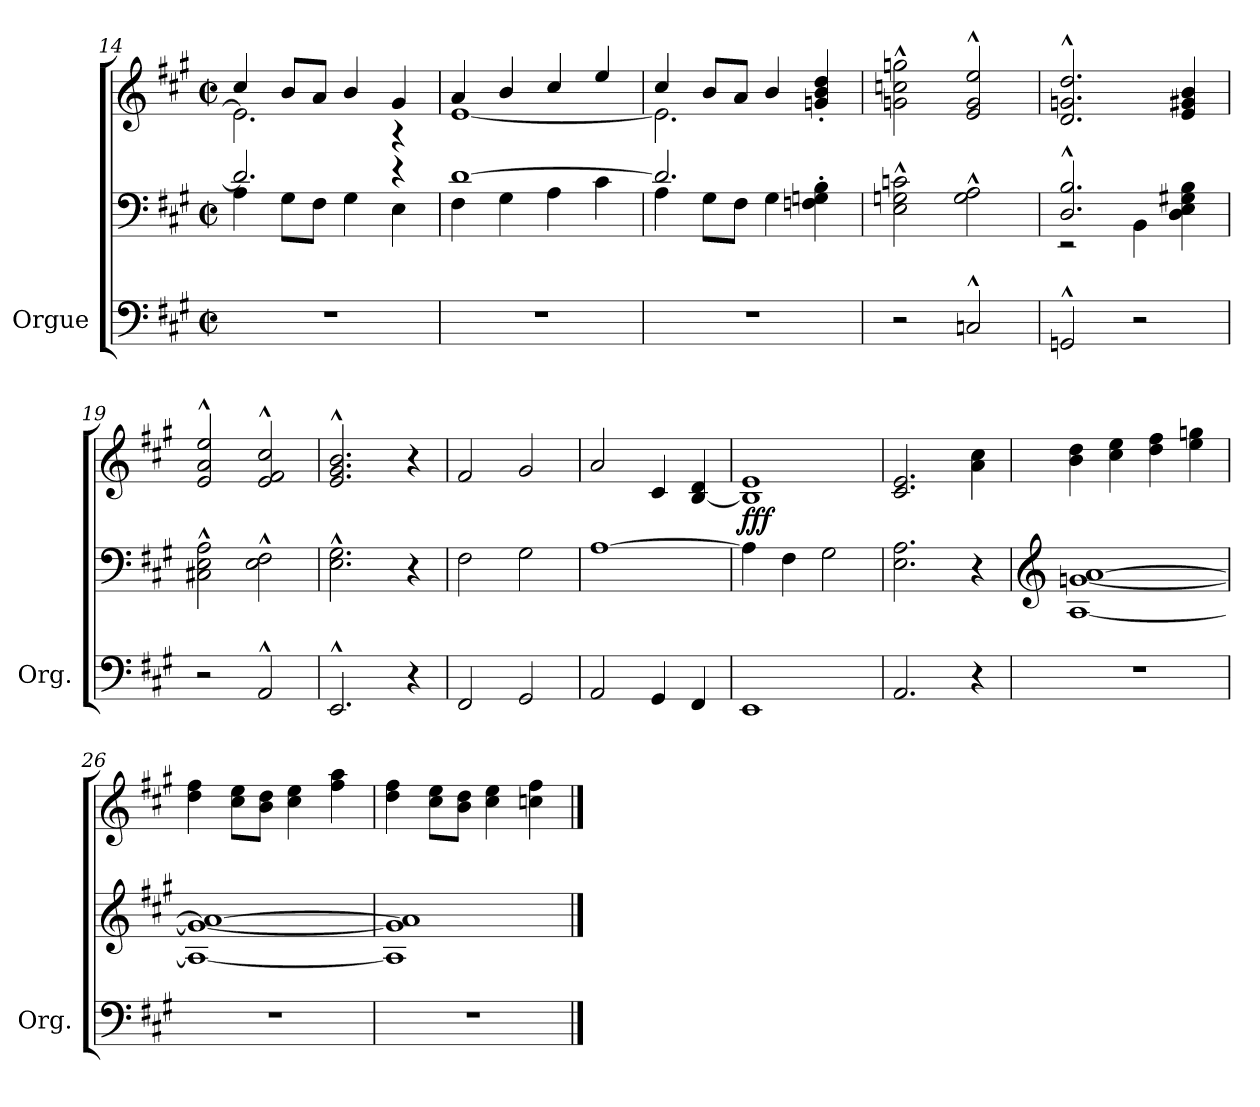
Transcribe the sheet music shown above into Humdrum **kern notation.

**kern	**kern	**kern	**dynam
*part1	*part1	*part1	*part1
*staff3	*staff2	*staff1	*staff1/2/3
*I"Orgue	*	*	*
*I'Org.	*	*	*
!!LO:LB:g=z
*clefF4	*clefF4	*clefG2	*
*k[f#c#g#]	*k[f#c#g#]	*k[f#c#g#]	*
*M2/2	*M2/2	*M2/2	*
*met(c|)	*met(c|)	*met(c|)	*
=14	=14	=14	=14
*	*^	*^	*
1r	2.d/]	4A\	4cc#/	2.e\]	.
.	.	8G#\L	8b/L	.	.
.	.	8F#\J	8a/J	.	.
.	.	4G#\	4b/	.	.
.	4r	4E\	4g#/	4r	.
=15	=15	=15	=15	=15	=15
1r	[1d	4F#\	4a/	[1e	.
.	.	4G#\	4b/	.	.
.	.	4A\	4cc#/	.	.
.	.	4c#\	4ee/	.	.
=16	=16	=16	=16	=16	=16
1r	2.d/]	4A\	4cc#/	2.e\]	.
.	.	8G#\L	8b/L	.	.
.	.	8F#\J	8a/J	.	.
.	.	4G#\	4b/	.	.
.	4Fn\' 4Gn\' 4B\'	4ryy	4gn/' 4b/' 4dd/'	4ryy	.
*	*v	*v	*	*	*
*	*	*v	*v	*
=17	=17	=17	=17
2r	2E\^^ 2Gn\^^ 2cn\^^	2gn\^^ 2ccn\^^ 2ggn\^^	.
2Cn^^/	2G\^^ 2A\^^	2e/^^ 2g/^^ 2ee/^^	.
=18	=18	=18	=18
*	*^	*	*
2GGn^^/	2.D/^^ 2.B/^^	2r	2.d/^^ 2.gn/^^ 2.dd/^^	.
2r	.	4BB\	.	.
.	4D\ 4E\ 4G#X\ 4B\	4ryy	4e/ 4g#X/ 4b/	.
*	*v	*v	*	*
=19	=19	=19	=19
2r	2C#X\^^ 2E\^^ 2A\^^	2e/^^ 2a/^^ 2ee/^^	.
2AA^^/	2E\^^ 2F#\^^	2e/^^ 2f#/^^ 2cc#/^^	.
=20	=20	=20	=20
2.EE^^/	2.E\^^ 2.G#\^^	2.e/^^ 2.g#/^^ 2.b/^^	.
4r	4r	4r	.
!!LO:LB:g=z
=21	=21	=21	=21
2FF#/	2F#\	2f#/	.
2GG#/	2G#\	2g#/	.
=22	=22	=22	=22
2AA/	[1A	2a/	.
4GG#/	.	4c#/	.
4FF#/	.	[4B/ 4d/	.
=23	=23	=23	=23
!	!	!	!LO:DY:b
1EE	4A\]	1B] 1e	fff
.	4F#\	.	.
.	2G#\	.	.
=24	=24	=24	=24
2.AA/	2.E\ 2.A\	2.c#/ 2.e/	.
4r	4r	4a\ 4cc#\	.
=25	=25	=25	=25
*	*clefG2	*	*
1r	[1A [1gn [1a	4b\ 4dd\	.
.	.	4cc#\ 4ee\	.
.	.	4dd\ 4ff#\	.
.	.	4ee\ 4ggn\	.
=26	=26	=26	=26
1r	1A_ 1g_ 1a_	4dd\ 4ff#\	.
.	.	8cc#\ 8ee\L	.
.	.	8b\ 8dd\J	.
.	.	4cc#\ 4ee\	.
.	.	4ff#\ 4aa\	.
=27	=27	=27	=27
1r	1A] 1g] 1a]	4dd\ 4ff#\	.
.	.	8cc#\ 8ee\L	.
.	.	8b\ 8dd\J	.
.	.	4cc#\ 4ee\	.
.	.	4ccn\ 4ff#\	.
==	==	==	==
*-	*-	*-	*-
